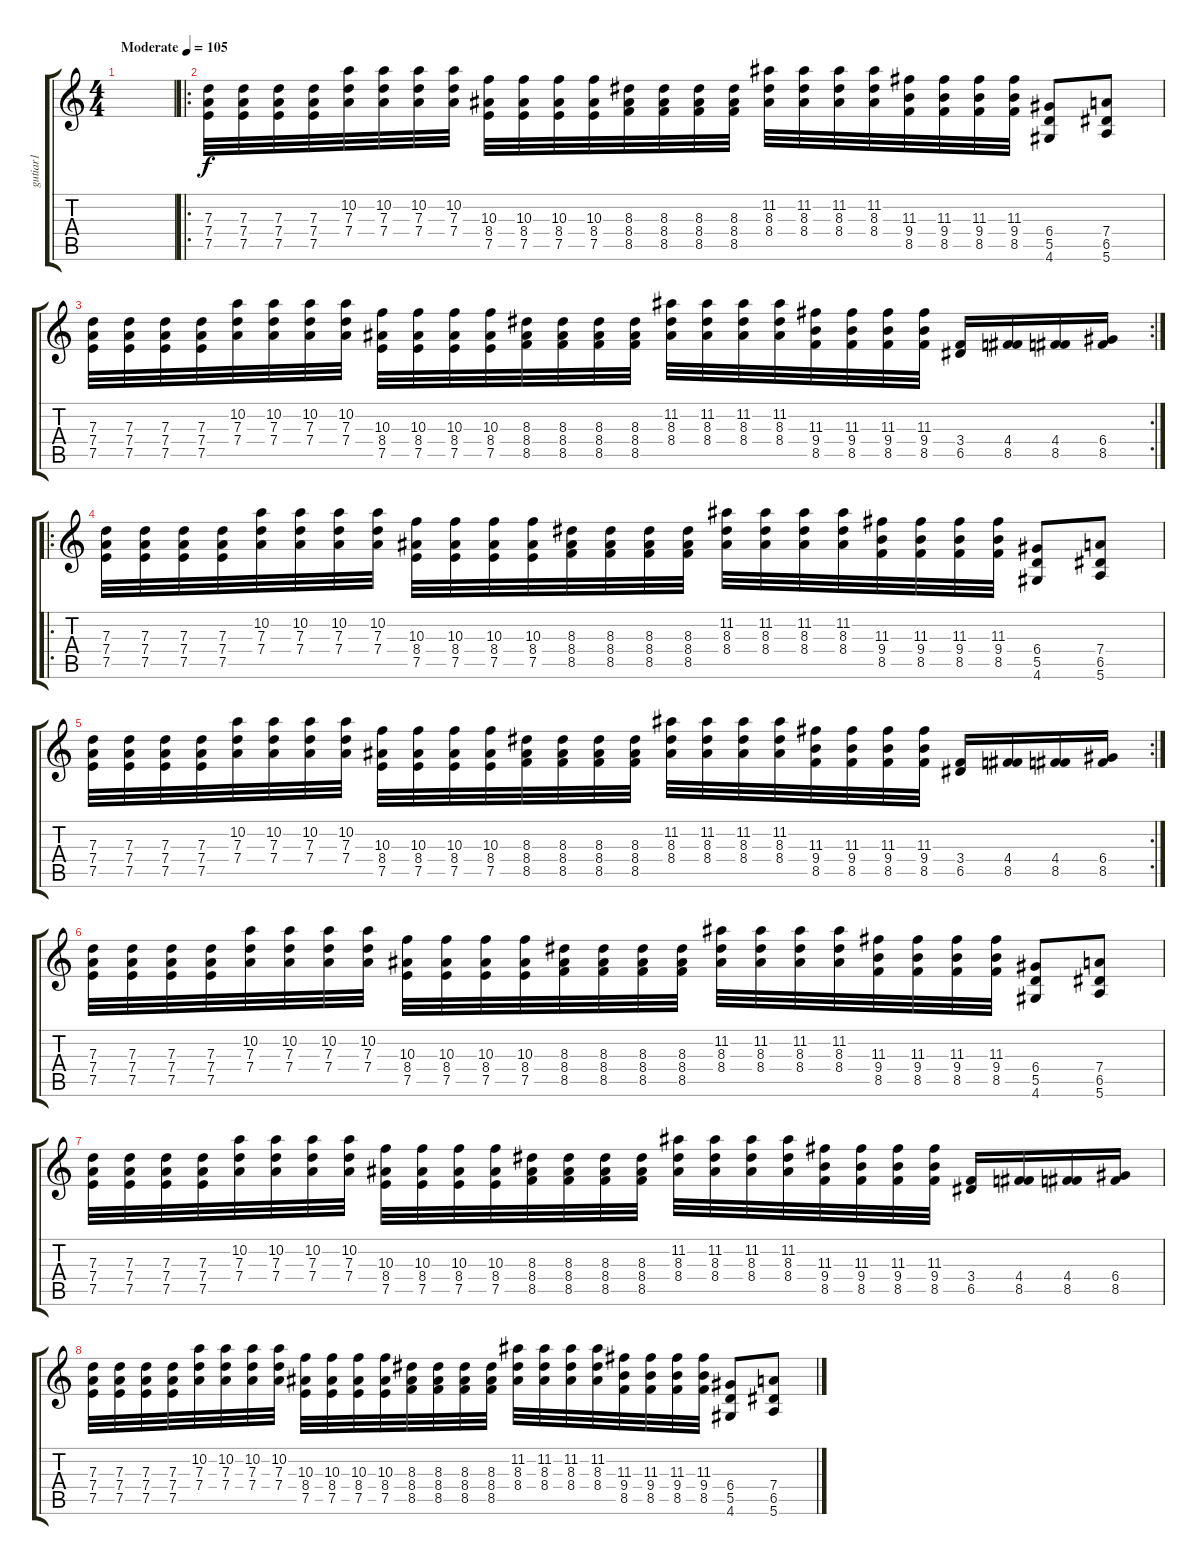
\track ("gutiar1" "gutiar1") {instrument distortionguitar}
\staff {score tabs}
\tuning (E4 B3 G3 D3 A2 E2) {hide}
\ts (4 4)
\tempo (105 "Moderate")
\clef g2
\ks c
|
\ro
(7.3 7.4 7.5).32 (7.3 7.4 7.5).32 (7.3 7.4 7.5).32 (7.3 7.4 7.5).32 (10.2 7.3 7.4).32 (10.2 7.3 7.4).32 (10.2 7.3 7.4).32 (10.2 7.3 7.4).32 (10.3 8.4 7.5).32 (10.3 8.4 7.5).32 (10.3 8.4 7.5).32 (10.3 8.4 7.5).32 (8.3 8.4 8.5).32 (8.3 8.4 8.5).32 (8.3 8.4 8.5).32 (8.3 8.4 8.5).32 (11.2 8.3 8.4).32 (11.2 8.3 8.4).32 (11.2 8.3 8.4).32 (11.2 8.3 8.4).32 (11.3 9.4 8.5).32 (11.3 9.4 8.5).32 (11.3 9.4 8.5).32 (11.3 9.4 8.5).32 (6.4 5.5 4.6).8 (7.4 6.5 5.6).8 |
\rc 2
(7.3 7.4 7.5).32 (7.3 7.4 7.5).32 (7.3 7.4 7.5).32 (7.3 7.4 7.5).32 (10.2 7.3 7.4).32 (10.2 7.3 7.4).32 (10.2 7.3 7.4).32 (10.2 7.3 7.4).32 (10.3 8.4 7.5).32 (10.3 8.4 7.5).32 (10.3 8.4 7.5).32 (10.3 8.4 7.5).32 (8.3 8.4 8.5).32 (8.3 8.4 8.5).32 (8.3 8.4 8.5).32 (8.3 8.4 8.5).32 (11.2 8.3 8.4).32 (11.2 8.3 8.4).32 (11.2 8.3 8.4).32 (11.2 8.3 8.4).32 (11.3 9.4 8.5).32 (11.3 9.4 8.5).32 (11.3 9.4 8.5).32 (11.3 9.4 8.5).32 (3.4 6.5).16 (4.4 8.5).16 (4.4 8.5).16 (6.4 8.5).16 |
\ro
(7.3 7.4 7.5).32 (7.3 7.4 7.5).32 (7.3 7.4 7.5).32 (7.3 7.4 7.5).32 (10.2 7.3 7.4).32 (10.2 7.3 7.4).32 (10.2 7.3 7.4).32 (10.2 7.3 7.4).32 (10.3 8.4 7.5).32 (10.3 8.4 7.5).32 (10.3 8.4 7.5).32 (10.3 8.4 7.5).32 (8.3 8.4 8.5).32 (8.3 8.4 8.5).32 (8.3 8.4 8.5).32 (8.3 8.4 8.5).32 (11.2 8.3 8.4).32 (11.2 8.3 8.4).32 (11.2 8.3 8.4).32 (11.2 8.3 8.4).32 (11.3 9.4 8.5).32 (11.3 9.4 8.5).32 (11.3 9.4 8.5).32 (11.3 9.4 8.5).32 (6.4 5.5 4.6).8 (7.4 6.5 5.6).8 |
\rc 2
(7.3 7.4 7.5).32 (7.3 7.4 7.5).32 (7.3 7.4 7.5).32 (7.3 7.4 7.5).32 (10.2 7.3 7.4).32 (10.2 7.3 7.4).32 (10.2 7.3 7.4).32 (10.2 7.3 7.4).32 (10.3 8.4 7.5).32 (10.3 8.4 7.5).32 (10.3 8.4 7.5).32 (10.3 8.4 7.5).32 (8.3 8.4 8.5).32 (8.3 8.4 8.5).32 (8.3 8.4 8.5).32 (8.3 8.4 8.5).32 (11.2 8.3 8.4).32 (11.2 8.3 8.4).32 (11.2 8.3 8.4).32 (11.2 8.3 8.4).32 (11.3 9.4 8.5).32 (11.3 9.4 8.5).32 (11.3 9.4 8.5).32 (11.3 9.4 8.5).32 (3.4 6.5).16 (4.4 8.5).16 (4.4 8.5).16 (6.4 8.5).16 |
(7.3 7.4 7.5).32 (7.3 7.4 7.5).32 (7.3 7.4 7.5).32 (7.3 7.4 7.5).32 (10.2 7.3 7.4).32 (10.2 7.3 7.4).32 (10.2 7.3 7.4).32 (10.2 7.3 7.4).32 (10.3 8.4 7.5).32 (10.3 8.4 7.5).32 (10.3 8.4 7.5).32 (10.3 8.4 7.5).32 (8.3 8.4 8.5).32 (8.3 8.4 8.5).32 (8.3 8.4 8.5).32 (8.3 8.4 8.5).32 (11.2 8.3 8.4).32 (11.2 8.3 8.4).32 (11.2 8.3 8.4).32 (11.2 8.3 8.4).32 (11.3 9.4 8.5).32 (11.3 9.4 8.5).32 (11.3 9.4 8.5).32 (11.3 9.4 8.5).32 (6.4 5.5 4.6).8 (7.4 6.5 5.6).8 |
(7.3 7.4 7.5).32 (7.3 7.4 7.5).32 (7.3 7.4 7.5).32 (7.3 7.4 7.5).32 (10.2 7.3 7.4).32 (10.2 7.3 7.4).32 (10.2 7.3 7.4).32 (10.2 7.3 7.4).32 (10.3 8.4 7.5).32 (10.3 8.4 7.5).32 (10.3 8.4 7.5).32 (10.3 8.4 7.5).32 (8.3 8.4 8.5).32 (8.3 8.4 8.5).32 (8.3 8.4 8.5).32 (8.3 8.4 8.5).32 (11.2 8.3 8.4).32 (11.2 8.3 8.4).32 (11.2 8.3 8.4).32 (11.2 8.3 8.4).32 (11.3 9.4 8.5).32 (11.3 9.4 8.5).32 (11.3 9.4 8.5).32 (11.3 9.4 8.5).32 (3.4 6.5).16 (4.4 8.5).16 (4.4 8.5).16 (6.4 8.5).16 |
(7.3 7.4 7.5).32 (7.3 7.4 7.5).32 (7.3 7.4 7.5).32 (7.3 7.4 7.5).32 (10.2 7.3 7.4).32 (10.2 7.3 7.4).32 (10.2 7.3 7.4).32 (10.2 7.3 7.4).32 (10.3 8.4 7.5).32 (10.3 8.4 7.5).32 (10.3 8.4 7.5).32 (10.3 8.4 7.5).32 (8.3 8.4 8.5).32 (8.3 8.4 8.5).32 (8.3 8.4 8.5).32 (8.3 8.4 8.5).32 (11.2 8.3 8.4).32 (11.2 8.3 8.4).32 (11.2 8.3 8.4).32 (11.2 8.3 8.4).32 (11.3 9.4 8.5).32 (11.3 9.4 8.5).32 (11.3 9.4 8.5).32 (11.3 9.4 8.5).32 (6.4 5.5 4.6).8 (7.4 6.5 5.6).8
